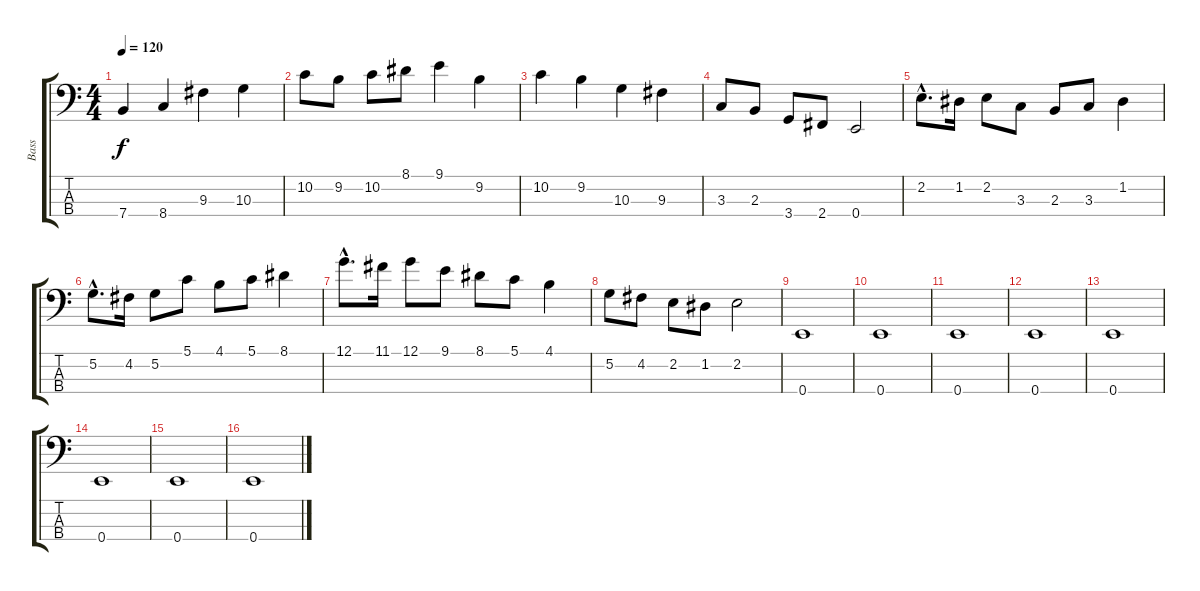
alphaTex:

\track ("Bass" "Bass") {instrument electricbassfinger}
\staff {score tabs}
\tuning (G2 D2 A1 E1) {hide}
\ts (4 4)
\tempo 120
\clef f4
\ks c
7.4.4{dy f instrument electricbassfinger} 8.4.4 9.3.4 10.3.4 |
10.2.8 9.2.8 10.2.8 8.1.8 9.1.4 9.2.4 |
10.2.4 9.2.4 10.3.4 9.3.4 |
3.3.8 2.3.8 3.4.8 2.4.8 0.4.2 |
2.2{hac}.8{d} 1.2.16 2.2.8 3.3.8 2.3.8 3.3.8 1.2.4 |
5.2{hac}.8{d} 4.2.16 5.2.8 5.1.8 4.1.8 5.1.8 8.1.4 |
12.1{hac}.8{d} 11.1.16 12.1.8 9.1.8 8.1.8 5.1.8 4.1.4 |
5.2.8 4.2.8 2.2.8 1.2.8 2.2.2 |
0.4.1 |
0.4.1 |
0.4.1 |
0.4.1 |
0.4.1 |
0.4.1 |
0.4.1 |
0.4.1
